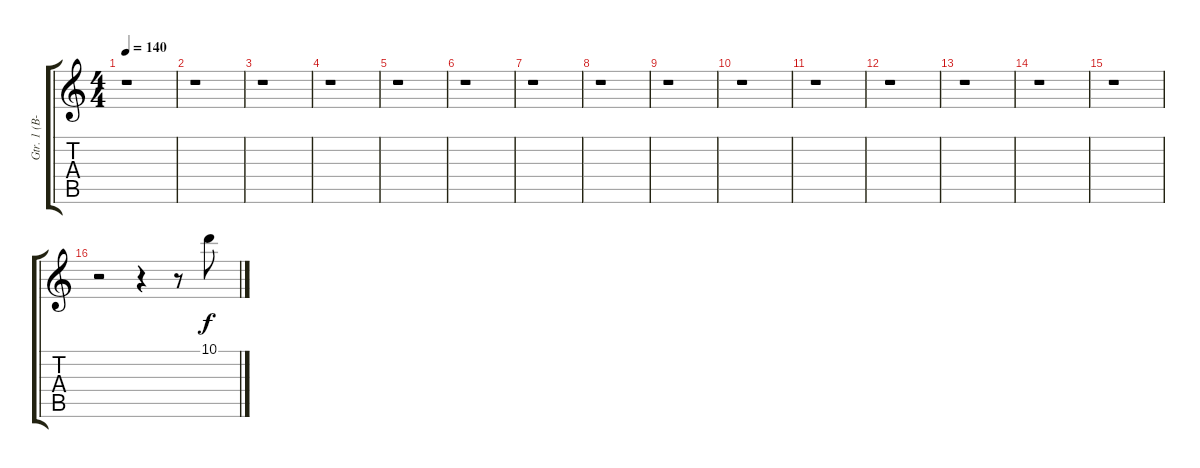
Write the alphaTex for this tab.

\track ("Gtr. 1 (B-bender)" "Gtr. 1 (B-") {instrument distortionguitar}
\staff {score tabs}
\tuning (E4 B3 G3 D3 A2 E2) {hide}
\ts (4 4)
\tempo 140
\clef g2
\ks c
r.1{dy f} |
r.1 |
r.1 |
r.1 |
r.1 |
r.1 |
r.1 |
r.1 |
r.1 |
r.1 |
r.1 |
r.1 |
r.1 |
r.1 |
r.1 |
r.2 r.4 r.8 10.1.8
